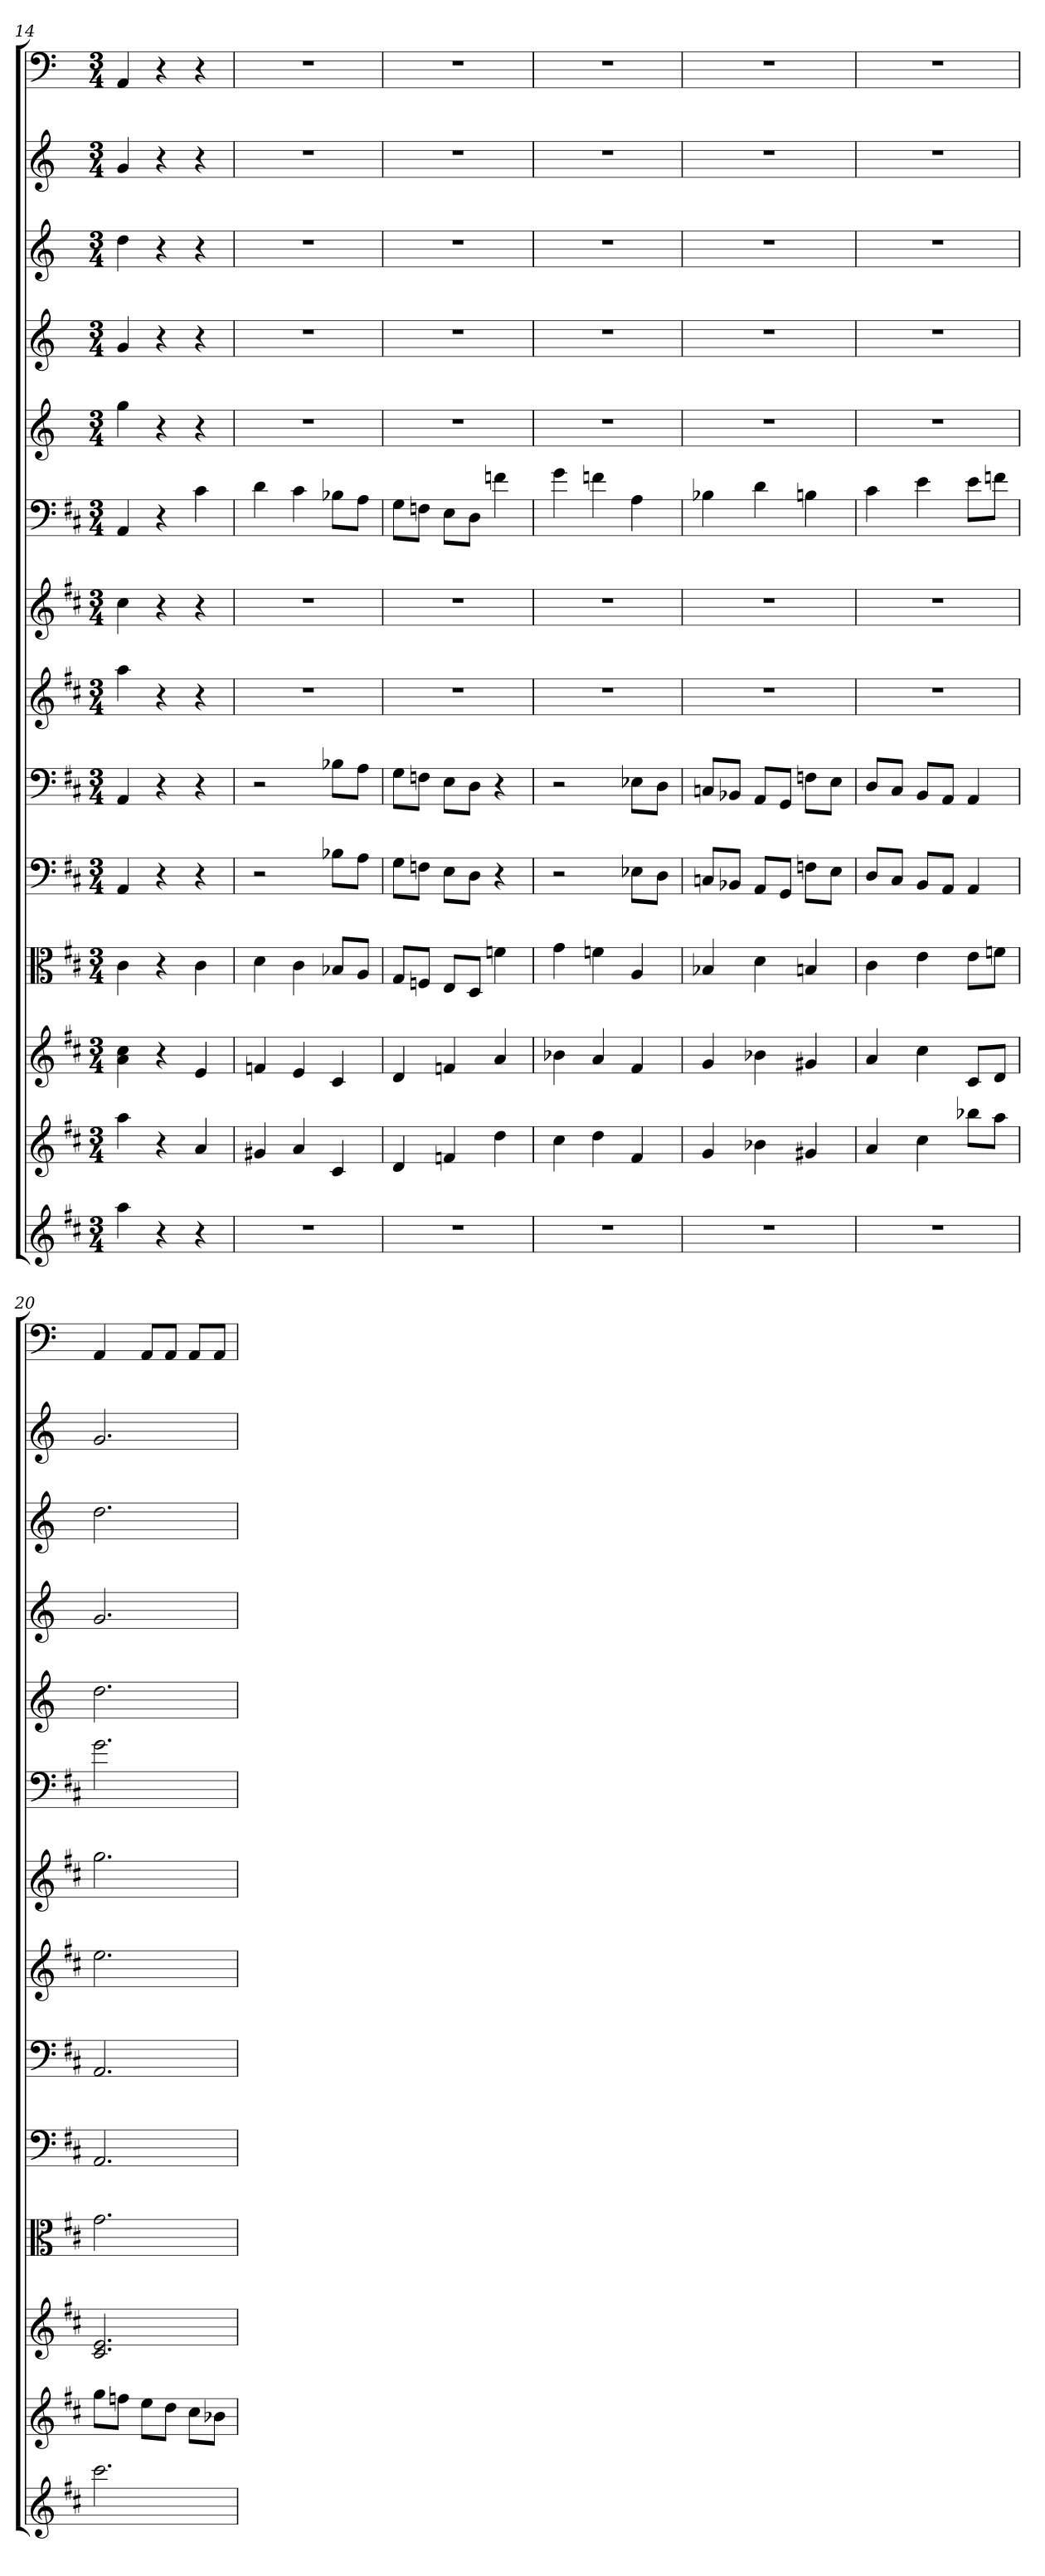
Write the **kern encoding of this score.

**kern	**kern	**kern	**kern	**kern	**kern	**kern	**kern	**kern	**kern	**kern	**kern	**kern	**kern
*part14	*part13	*part12	*part11	*part10	*part9	*part8	*part7	*part6	*part5	*part4	*part3	*part2	*part1
*staff14	*staff13	*staff12	*staff11	*staff10	*staff9	*staff8	*staff7	*staff6	*staff5	*staff4	*staff3	*staff2	*staff1
*	*	*	*clefC3	*clefF4	*clefF4	*	*	*clefF4	*	*	*	*	*clefF4
*k[f#c#]	*k[f#c#]	*k[f#c#]	*k[f#c#]	*k[f#c#]	*k[f#c#]	*k[f#c#]	*k[f#c#]	*k[f#c#]	*k[]	*k[]	*k[]	*k[]	*k[]
*M3/4	*M3/4	*M3/4	*M3/4	*M3/4	*M3/4	*M3/4	*M3/4	*M3/4	*M3/4	*M3/4	*M3/4	*M3/4	*M3/4
=14	=14	=14	=14	=14	=14	=14	=14	=14	=14	=14	=14	=14	=14
4aa	4aa	4a 4cc#	4c#	4AA	4AA	4aa	4cc#	4AA	4gg	4g	4dd	4g	4AA
4r	4r	4r	4r	4r	4r	4r	4r	4r	4r	4r	4r	4r	4r
4r	4a	4e	4c#	4r	4r	4r	4r	4c#	4r	4r	4r	4r	4r
=15	=15	=15	=15	=15	=15	=15	=15	=15	=15	=15	=15	=15	=15
2.r	4g#X	4fn	4d	2r	2r	2.r	2.r	4d	2.r	2.r	2.r	2.r	2.r
.	4a	4e	4c#	.	.	.	.	4c#	.	.	.	.	.
.	4c#	4c#	8B-X/L	8B-X\L	8B-X\L	.	.	8B-X\L	.	.	.	.	.
.	.	.	8A/J	8A\J	8A\J	.	.	8A\J	.	.	.	.	.
=16	=16	=16	=16	=16	=16	=16	=16	=16	=16	=16	=16	=16	=16
2.r	4d	4d	8G/L	8G\L	8G\L	2.r	2.r	8G\L	2.r	2.r	2.r	2.r	2.r
.	.	.	8Fn/J	8Fn\J	8Fn\J	.	.	8Fn\J	.	.	.	.	.
.	4fn	4fn	8E/L	8E\L	8E\L	.	.	8E\L	.	.	.	.	.
.	.	.	8D/J	8D\J	8D\J	.	.	8D\J	.	.	.	.	.
.	4dd	4a	4fn	4r	4r	.	.	4fn	.	.	.	.	.
=17	=17	=17	=17	=17	=17	=17	=17	=17	=17	=17	=17	=17	=17
2.r	4cc#	4b-X	4g	2r	2r	2.r	2.r	4g	2.r	2.r	2.r	2.r	2.r
.	4dd	4a	4fn	.	.	.	.	4fn	.	.	.	.	.
.	4f#	4f#	4A	8E-X\L	8E-X\L	.	.	4A	.	.	.	.	.
.	.	.	.	8D\J	8D\J	.	.	.	.	.	.	.	.
=18	=18	=18	=18	=18	=18	=18	=18	=18	=18	=18	=18	=18	=18
2.r	4g	4g	4B-X	8Cn/L	8Cn/L	2.r	2.r	4B-X	2.r	2.r	2.r	2.r	2.r
.	.	.	.	8BB-X/J	8BB-X/J	.	.	.	.	.	.	.	.
.	4b-X	4b-X	4d	8AA/L	8AA/L	.	.	4d	.	.	.	.	.
.	.	.	.	8GG/J	8GG/J	.	.	.	.	.	.	.	.
.	4g#X	4g#X	4Bn	8Fn\L	8Fn\L	.	.	4Bn	.	.	.	.	.
.	.	.	.	8E\J	8E\J	.	.	.	.	.	.	.	.
=19	=19	=19	=19	=19	=19	=19	=19	=19	=19	=19	=19	=19	=19
2.r	4a	4a	4c#	8D/L	8D/L	2.r	2.r	4c#	2.r	2.r	2.r	2.r	2.r
.	.	.	.	8C#/J	8C#/J	.	.	.	.	.	.	.	.
.	4cc#	4cc#	4e	8BB/L	8BB/L	.	.	4e	.	.	.	.	.
.	.	.	.	8AA/J	8AA/J	.	.	.	.	.	.	.	.
.	8bb-XL	8c#L	8e\L	4AA	4AA	.	.	8e\L	.	.	.	.	.
.	8aaJ	8dJ	8fn\J	.	.	.	.	8fn\J	.	.	.	.	.
=20	=20	=20	=20	=20	=20	=20	=20	=20	=20	=20	=20	=20	=20
2.ccc#	8ggL	2.c# 2.e	2.g	2.AA	2.AA	2.ee	2.gg	2.g	2.dd	2.g	2.dd	2.g	4AA
.	8ffnJ	.	.	.	.	.	.	.	.	.	.	.	.
.	8eeL	.	.	.	.	.	.	.	.	.	.	.	8AA/L
.	8ddJ	.	.	.	.	.	.	.	.	.	.	.	8AA/J
.	8cc#L	.	.	.	.	.	.	.	.	.	.	.	8AA/L
.	8b-XJ	.	.	.	.	.	.	.	.	.	.	.	8AA/J
=	=	=	=	=	=	=	=	=	=	=	=	=	=
*-	*-	*-	*-	*-	*-	*-	*-	*-	*-	*-	*-	*-	*-
